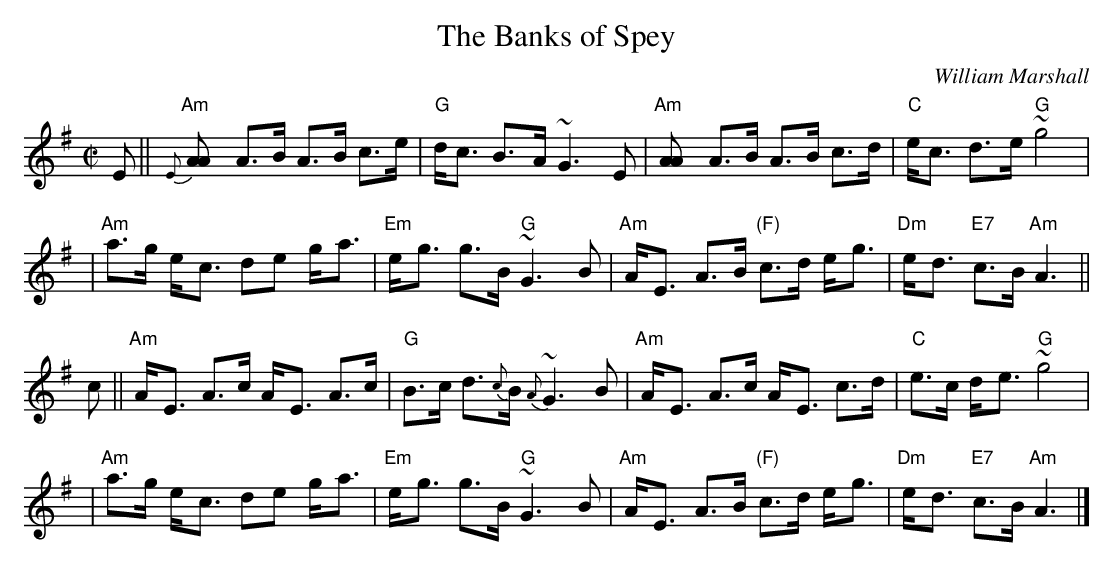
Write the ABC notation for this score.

X:1
T:The Banks of Spey
C:William Marshall
M:C|
L:1/8
K:ADor
E || "Am"{E}[A2A] A>B A>B c>e | "G"d<c B->A ~G3 E \
   | "Am"[A2A] A>B A>B c>d | "C"e<c d->e "G"~g4 |
   | "Am"a>g e-<c de g-<a | "Em"e-<g g>B "G"~G3 B \
   | "Am"A-<E A>B "(F)"c>d e-<g | "Dm"e-<d "E7"c>B "Am"A3 ||
c || "Am"A-<E A>c A-<E A>c | "G"B>c d>{c}B {A}~G3 B \
   | "Am"A-<E A>c A-<E c>d | "C"e>c d-<e "G"~g4 |
   | "Am"a>g e-<c de g-<a | "Em"e-<g g>B "G"~G3 B \
   | "Am"A-<E A>B "(F)"c>d e-<g | "Dm"e-<d "E7"c>B "Am"A3 |]
